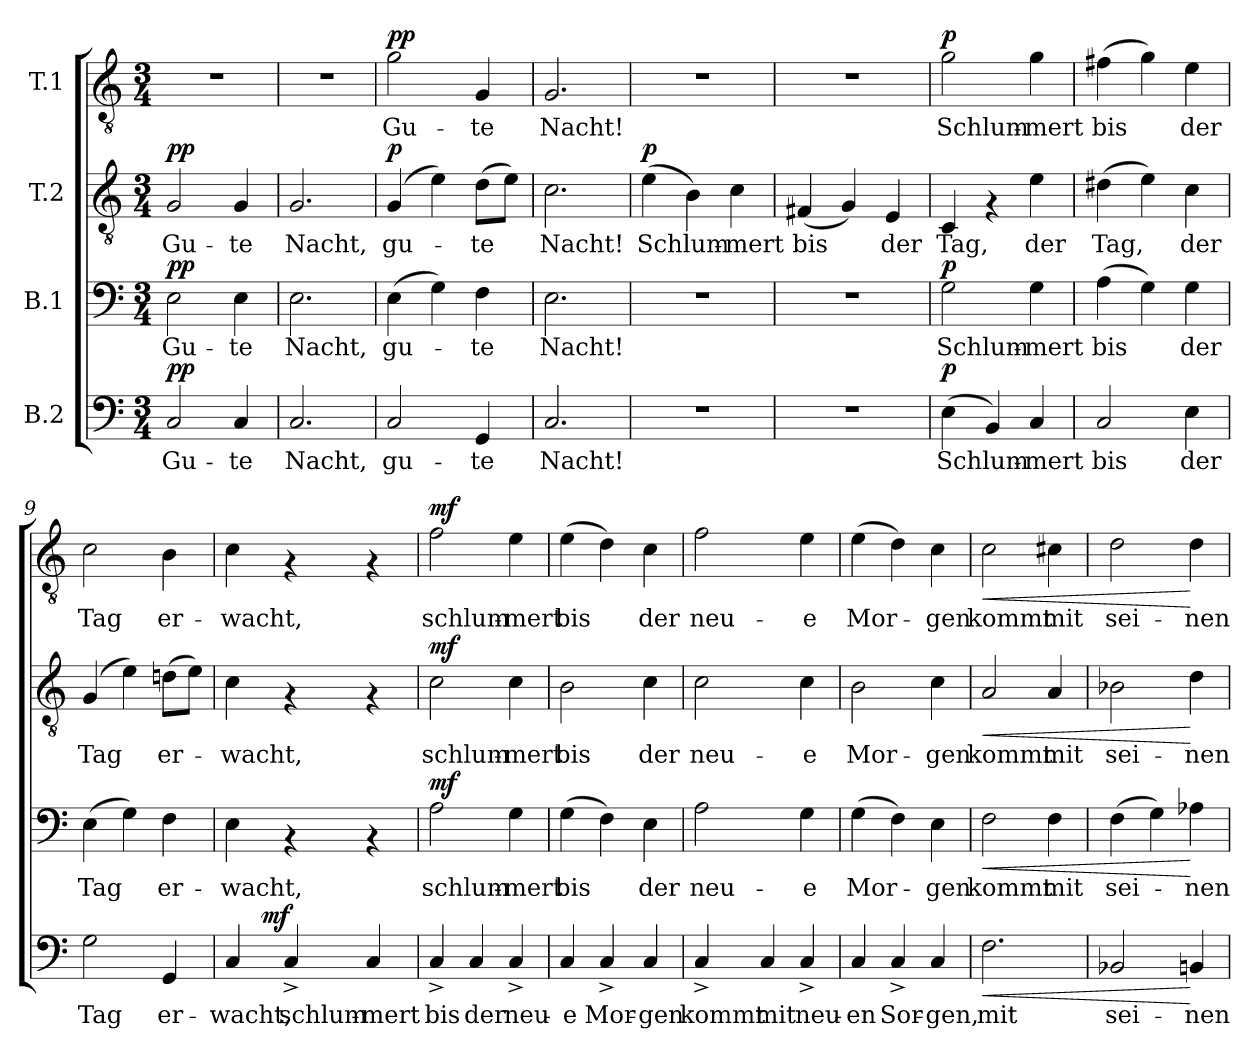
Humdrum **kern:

**kern	**text	**dynam	**kern	**text	**dynam	**kern	**text	**dynam	**kern	**text	**dynam
*part4	*part4	*part4	*part3	*part3	*part3	*part2	*part2	*part2	*part1	*part1	*part1
*staff4	*staff4	*staff4	*staff3	*staff3	*staff3	*staff2	*staff2	*staff2	*staff1	*staff1	*staff1
*I"B.2	*	*	*I"B.1	*	*	*I"T.2	*	*	*I"T.1	*	*
*clefF4	*	*	*clefF4	*	*	*clefGv2	*	*	*clefGv2	*	*
*k[]	*	*	*k[]	*	*	*k[]	*	*	*k[]	*	*
*C:	*	*	*C:	*	*	*C:	*	*	*C:	*	*
*M3/4	*	*	*M3/4	*	*	*M3/4	*	*	*M3/4	*	*
=1	=1	=1	=1	=1	=1	=1	=1	=1	=1	=1	=1
!	!LO:LY:b	!LO:DY:a	!	!LO:LY:b	!LO:DY:a	!	!LO:LY:b	!LO:DY:a	!	!	!
2C/	Gu-	pp	2E\	Gu-	pp	2G/	Gu-	pp	2.r	.	.
!	!LO:LY:b	!	!	!LO:LY:b	!	!	!LO:LY:b	!	!	!	!
4C/	-te	.	4E\	-te	.	4G/	-te	.	.	.	.
=2	=2	=2	=2	=2	=2	=2	=2	=2	=2	=2	=2
!	!LO:LY:b	!	!	!LO:LY:b	!	!	!LO:LY:b	!	!	!	!
2.C/	Nacht,	.	2.E\	Nacht,	.	2.G/	Nacht,	.	2.r	.	.
=3	=3	=3	=3	=3	=3	=3	=3	=3	=3	=3	=3
!	!LO:LY:b	!	!	!LO:LY:b	!	!	!LO:LY:b	!LO:DY:a	!	!LO:LY:b	!LO:DY:a
2C/	gu-	.	(>4E\	gu-	.	(<4G/	gu-	p	2g\	Gu-	pp
.	.	.	4G\)	.	.	4e\)	.	.	.	.	.
!	!LO:LY:b	!	!	!LO:LY:b	!	!	!LO:LY:b	!	!	!LO:LY:b	!
4GG/	-te	.	4F\	-te	.	(>8d\L	-te	.	4G/	-te	.
.	.	.	.	.	.	8e\J)	.	.	.	.	.
=4	=4	=4	=4	=4	=4	=4	=4	=4	=4	=4	=4
!	!LO:LY:b	!	!	!LO:LY:b	!	!	!LO:LY:b	!	!	!LO:LY:b	!
2.C/	Nacht!	.	2.E\	Nacht!	.	2.c\	Nacht!	.	2.G/	Nacht!	.
=5	=5	=5	=5	=5	=5	=5	=5	=5	=5	=5	=5
!	!	!	!	!	!	!	!LO:LY:b	!LO:DY:a	!	!	!
2.r	.	.	2.r	.	.	(>4e\	Schlum-	p	2.r	.	.
.	.	.	.	.	.	4B\)	.	.	.	.	.
!	!	!	!	!	!	!	!LO:LY:b	!	!	!	!
.	.	.	.	.	.	4c\	-mert	.	.	.	.
=6	=6	=6	=6	=6	=6	=6	=6	=6	=6	=6	=6
!	!	!	!	!	!	!	!LO:LY:b	!	!	!	!
2.r	.	.	2.r	.	.	(<4F#X/	bis	.	2.r	.	.
.	.	.	.	.	.	4G/)	.	.	.	.	.
!	!	!	!	!	!	!	!LO:LY:b	!	!	!	!
.	.	.	.	.	.	4E/	der	.	.	.	.
!!LO:LB:g=z
=7	=7	=7	=7	=7	=7	=7	=7	=7	=7	=7	=7
!	!LO:LY:b	!LO:DY:a	!	!LO:LY:b	!LO:DY:a	!	!LO:LY:b	!	!	!LO:LY:b	!LO:DY:a
(>4E\	Schlum-	p	2G\	Schlum-	p	4C/	Tag,	.	2g\	Schlum-	p
4BB/)	.	.	.	.	.	4rF	.	.	.	.	.
!	!LO:LY:b	!	!	!LO:LY:b	!	!	!LO:LY:b	!	!	!LO:LY:b	!
4C/	-mert	.	4G\	-mert	.	4e\	der	.	4g\	-mert	.
=8	=8	=8	=8	=8	=8	=8	=8	=8	=8	=8	=8
!	!LO:LY:b	!	!	!LO:LY:b	!	!	!LO:LY:b	!	!	!LO:LY:b	!
2C/	bis	.	(>4A\	bis	.	(>4d#X\	Tag,	.	(>4f#X\	bis	.
.	.	.	4G\)	.	.	4e\)	.	.	4g\)	.	.
!	!LO:LY:b	!	!	!LO:LY:b	!	!	!LO:LY:b	!	!	!LO:LY:b	!
4E\	der	.	4G\	der	.	4c\	der	.	4e\	der	.
=9	=9	=9	=9	=9	=9	=9	=9	=9	=9	=9	=9
!	!LO:LY:b	!	!	!LO:LY:b	!	!	!LO:LY:b	!	!	!LO:LY:b	!
2G\	Tag	.	(>4E\	Tag	.	(<4G/	Tag	.	2c\	Tag	.
.	.	.	4G\)	.	.	4e\)	.	.	.	.	.
!	!LO:LY:b	!	!	!LO:LY:b	!	!	!LO:LY:b	!	!	!LO:LY:b	!
4GG/	er-	.	4F\	er-	.	(>8dn\L	er-	.	4B\	er-	.
.	.	.	.	.	.	8e\J)	.	.	.	.	.
=10	=10	=10	=10	=10	=10	=10	=10	=10	=10	=10	=10
!	!LO:LY:b	!	!	!LO:LY:b	!	!	!LO:LY:b	!	!	!LO:LY:b	!
*^	*	*	*	*	*	*	*	*	*	*	*
4C/	8ryy	-wacht,	.	4E\	-wacht,	.	4c\	-wacht,	.	4c\	-wacht,	.
.	32ryy	.	.	.	.	.	.	.	.	.	.	.
!	!	!	!LO:DY:a	!	!	!	!	!	!	!	!	!
.	2ryy	.	mf	.	.	.	.	.	.	.	.	.
!	!	!LO:LY:b	!	!	!	!	!	!	!	!	!	!
4C^</	.	schlum-	.	4rAA	.	.	4rF	.	.	4rF	.	.
!	!	!LO:LY:b	!	!	!	!	!	!	!	!	!	!
4C/	.	-mert	.	4rAA	.	.	4rF	.	.	4rF	.	.
.	16.ryy	.	.	.	.	.	.	.	.	.	.	.
=11	=11	=11	=11	=11	=11	=11	=11	=11	=11	=11	=11	=11
!	!	!LO:LY:b	!	!	!LO:LY:b	!LO:DY:a	!	!LO:LY:b	!LO:DY:a	!	!LO:LY:b	!LO:DY:a
*v	*v	*	*	*	*	*	*	*	*	*	*	*
4C^</	bis	.	2A\	schlum-	mf	2c\	schlum-	mf	2f\	schlum-	mf
!	!LO:LY:b	!	!	!	!	!	!	!	!	!	!
4C/	der	.	.	.	.	.	.	.	.	.	.
!	!LO:LY:b	!	!	!LO:LY:b	!	!	!LO:LY:b	!	!	!LO:LY:b	!
4C^</	neu-	.	4G\	-mert	.	4c\	-mert	.	4e\	-mert	.
=12	=12	=12	=12	=12	=12	=12	=12	=12	=12	=12	=12
!	!LO:LY:b	!	!	!LO:LY:b	!	!	!LO:LY:b	!	!	!LO:LY:b	!
4C/	-e	.	(>4G\	bis	.	2B\	bis	.	(>4e\	bis	.
!	!LO:LY:b	!	!	!	!	!	!	!	!	!	!
4C^</	Mor-	.	4F\)	.	.	.	.	.	4d\)	.	.
!	!LO:LY:b	!	!	!LO:LY:b	!	!	!LO:LY:b	!	!	!LO:LY:b	!
4C/	-gen	.	4E\	der	.	4c\	der	.	4c\	der	.
!!LO:PB:g=z
=13	=13	=13	=13	=13	=13	=13	=13	=13	=13	=13	=13
!	!LO:LY:b	!	!	!LO:LY:b	!	!	!LO:LY:b	!	!	!LO:LY:b	!
4C^</	kommt	.	2A\	neu-	.	2c\	neu-	.	2f\	neu-	.
!	!LO:LY:b	!	!	!	!	!	!	!	!	!	!
4C/	mit	.	.	.	.	.	.	.	.	.	.
!	!LO:LY:b	!	!	!LO:LY:b	!	!	!LO:LY:b	!	!	!LO:LY:b	!
4C^</	neu-	.	4G\	-e	.	4c\	-e	.	4e\	-e	.
=14	=14	=14	=14	=14	=14	=14	=14	=14	=14	=14	=14
!	!LO:LY:b	!	!	!LO:LY:b	!	!	!LO:LY:b	!	!	!LO:LY:b	!
4C/	-en	.	(>4G\	Mor-	.	2B\	Mor-	.	(>4e\	Mor-	.
!	!LO:LY:b	!	!	!	!	!	!	!	!	!	!
4C^</	Sor-	.	4F\)	.	.	.	.	.	4d\)	.	.
!	!LO:LY:b	!	!	!LO:LY:b	!	!	!LO:LY:b	!	!	!LO:LY:b	!
4C/	-gen,	.	4E\	-gen	.	4c\	-gen	.	4c\	-gen	.
=15	=15	=15	=15	=15	=15	=15	=15	=15	=15	=15	=15
!	!LO:LY:b	!LO:HP:b	!	!LO:LY:b	!LO:HP:b	!	!LO:LY:b	!LO:HP:b	!	!LO:LY:b	!LO:HP:b
2.F\	mit	<	2F\	kommt	<	2A/	kommt	<	2c\	kommt	<
!	!	!	!	!LO:LY:b	!	!	!LO:LY:b	!	!	!LO:LY:b	!
.	.	.	4F\	mit	.	4A/	mit	.	4c#X\	mit	.
=16	=16	=16	=16	=16	=16	=16	=16	=16	=16	=16	=16
!	!LO:LY:b	!	!	!LO:LY:b	!	!	!LO:LY:b	!	!	!LO:LY:b	!
2BB-X/	sei-	.	(>4F\	sei-	.	2B-X\	sei-	.	2d\	sei-	.
.	.	.	4G\)	.	.	.	.	.	.	.	.
!	!LO:LY:b	!	!	!LO:LY:b	!	!	!LO:LY:b	!	!	!LO:LY:b	!
4BBn/	-nen	[	4A-X\	-nen	[	4d\	-nen	[	4d\	-nen	[
=	=	=	=	=	=	=	=	=	=	=	=
*-	*-	*-	*-	*-	*-	*-	*-	*-	*-	*-	*-
